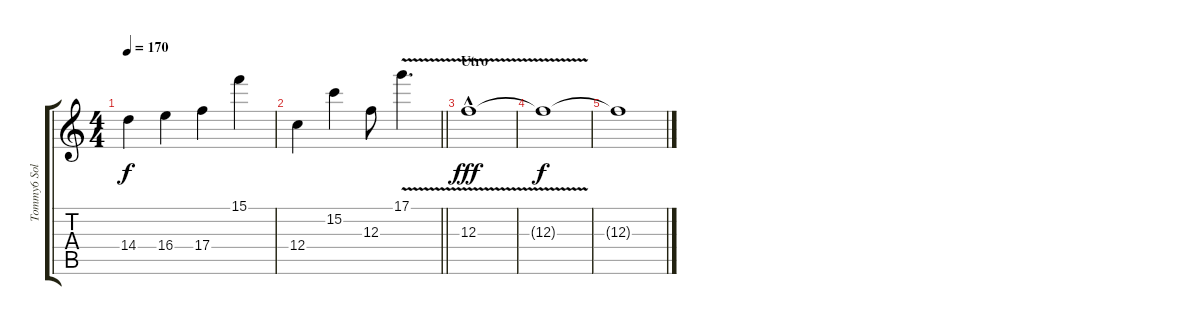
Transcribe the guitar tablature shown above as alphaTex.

\track ("Tommy6 Solo" "Tommy6 Sol") {instrument distortionguitar}
\staff {score tabs}
\tuning (D4 A3 F3 C3 G2 D2) {hide}
\ts (4 4)
\tempo 170
\clef g2
\ks c
14.4{t}.4{dy f} 16.4.4 17.4.4 15.1.4 |
\barLineRight lightlight
12.4.4 15.2.4 12.3.8 17.1{v}.4{d} |
\section ("" "Utro")
12.3{v hac}.1{dy fff} |
12.3{t}.1{dy f} |
12.3{t}.1
